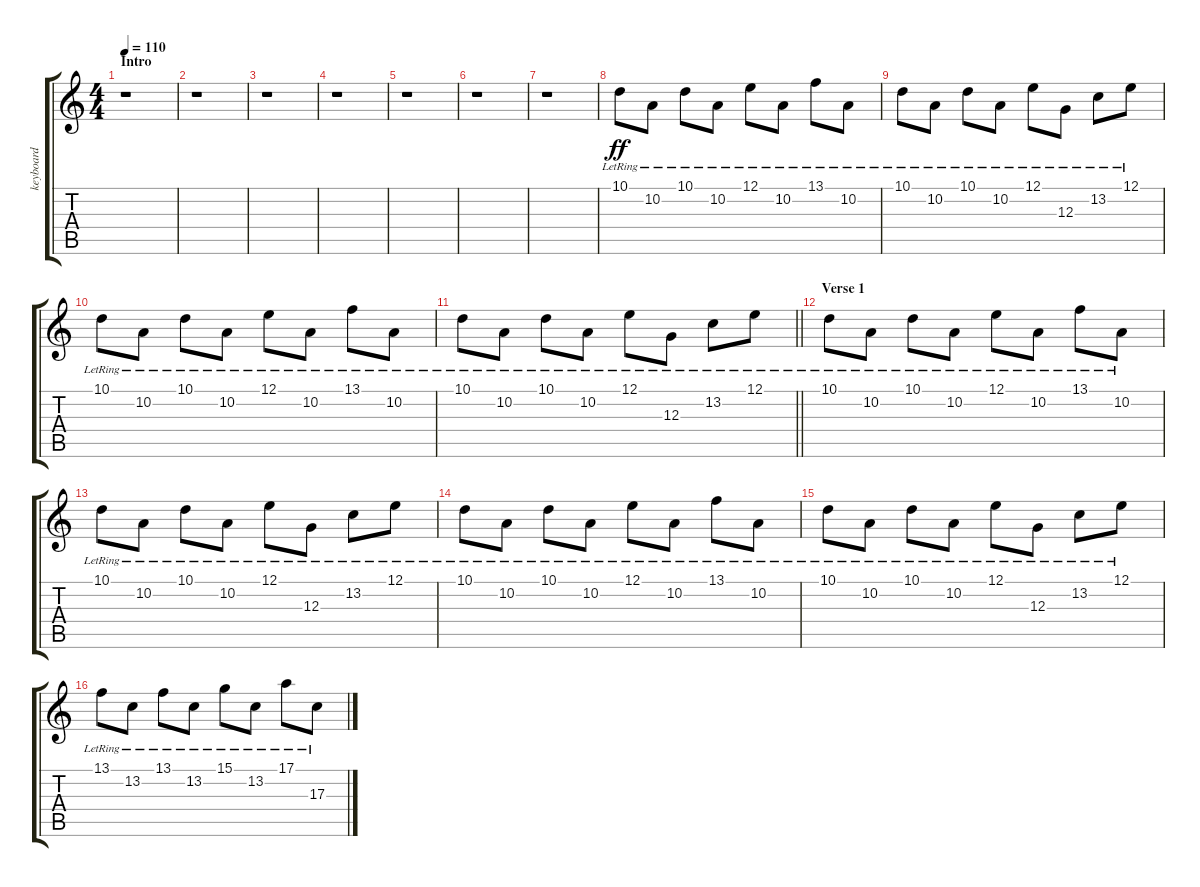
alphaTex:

\track ("keyboard" "keyboard") {instrument fx3crystal}
\staff {score tabs}
\tuning (E4 B3 G3 D3 A2 E2) {hide}
\ts (4 4)
\section ("" "Intro")
\tempo 110
\clef g2
\ks c
r.1{dy ff instrument fx3crystal} |
r.1 |
r.1 |
r.1 |
r.1 |
r.1 |
r.1 |
10.1{lr}.8 10.2{lr}.8 10.1{lr}.8 10.2{lr}.8 12.1{lr}.8 10.2{lr}.8 13.1{lr}.8 10.2{lr}.8 |
10.1{lr}.8 10.2{lr}.8 10.1{lr}.8 10.2{lr}.8 12.1{lr}.8 12.3{lr}.8 13.2{lr}.8 12.1{lr}.8 |
10.1{lr}.8 10.2{lr}.8 10.1{lr}.8 10.2{lr}.8 12.1{lr}.8 10.2{lr}.8 13.1{lr}.8 10.2{lr}.8 |
\barLineRight lightlight
10.1{lr}.8 10.2{lr}.8 10.1{lr}.8 10.2{lr}.8 12.1{lr}.8 12.3{lr}.8 13.2{lr}.8 12.1{lr}.8 |
\section ("" "Verse 1")
10.1{lr}.8 10.2{lr}.8 10.1{lr}.8 10.2{lr}.8 12.1{lr}.8 10.2{lr}.8 13.1{lr}.8 10.2{lr}.8 |
10.1{lr}.8 10.2{lr}.8 10.1{lr}.8 10.2{lr}.8 12.1{lr}.8 12.3{lr}.8 13.2{lr}.8 12.1{lr}.8 |
10.1{lr}.8 10.2{lr}.8 10.1{lr}.8 10.2{lr}.8 12.1{lr}.8 10.2{lr}.8 13.1{lr}.8 10.2{lr}.8 |
10.1{lr}.8 10.2{lr}.8 10.1{lr}.8 10.2{lr}.8 12.1{lr}.8 12.3{lr}.8 13.2{lr}.8 12.1{lr}.8 |
13.1{lr}.8 13.2{lr}.8 13.1{lr}.8 13.2{lr}.8 15.1{lr}.8 13.2{lr}.8 17.1{lr}.8 17.3{lr}.8
